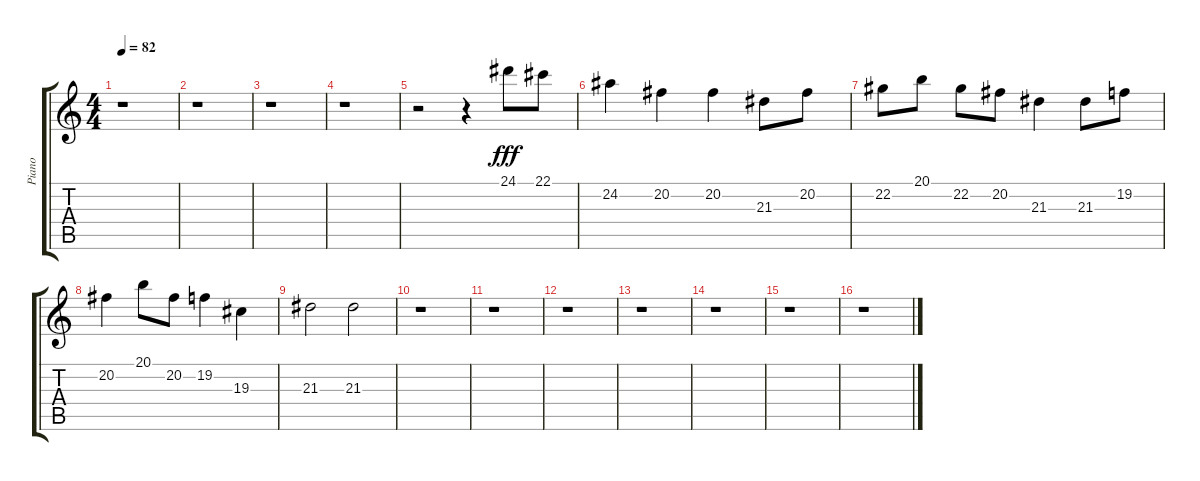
\track ("Piano" "Piano") {instrument acousticgrandpiano}
\staff {score tabs}
\tuning (Eb4 Bb3 Gb3 Db3 Ab2 Db2) {hide}
\ts (4 4)
\tempo 82
\clef g2
\ks c
r.1{dy fff} |
r.1 |
r.1 |
r.1 |
r.2 r.4 24.1.8 22.1.8 |
24.2.4 20.2.4 20.2.4 21.3.8 20.2.8 |
22.2.8 20.1.8 22.2.8 20.2.8 21.3.4 21.3.8 19.2.8 |
20.2.4 20.1.8 20.2.8 19.2.4 19.3.4 |
21.3.2 21.3.2 |
r.1 |
r.1 |
r.1 |
r.1 |
r.1 |
r.1 |
r.1
